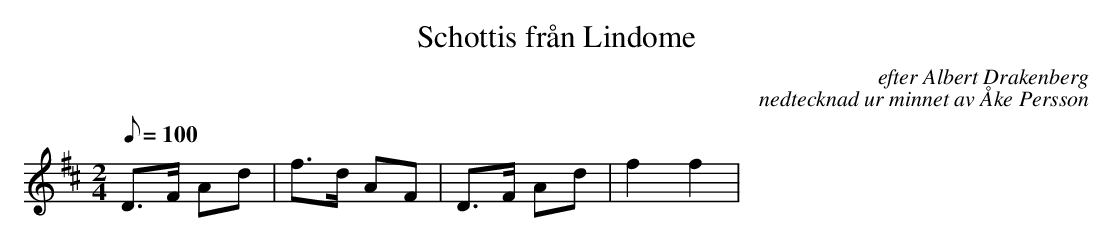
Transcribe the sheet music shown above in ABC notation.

X:1
T:Schottis från Lindome
C:efter Albert Drakenberg
C:nedtecknad ur minnet av Åke Persson
M:2/4
L:1/8
K:D
Q:100
D>F Ad | f>d AF | D>F Ad | f2 f2 |
